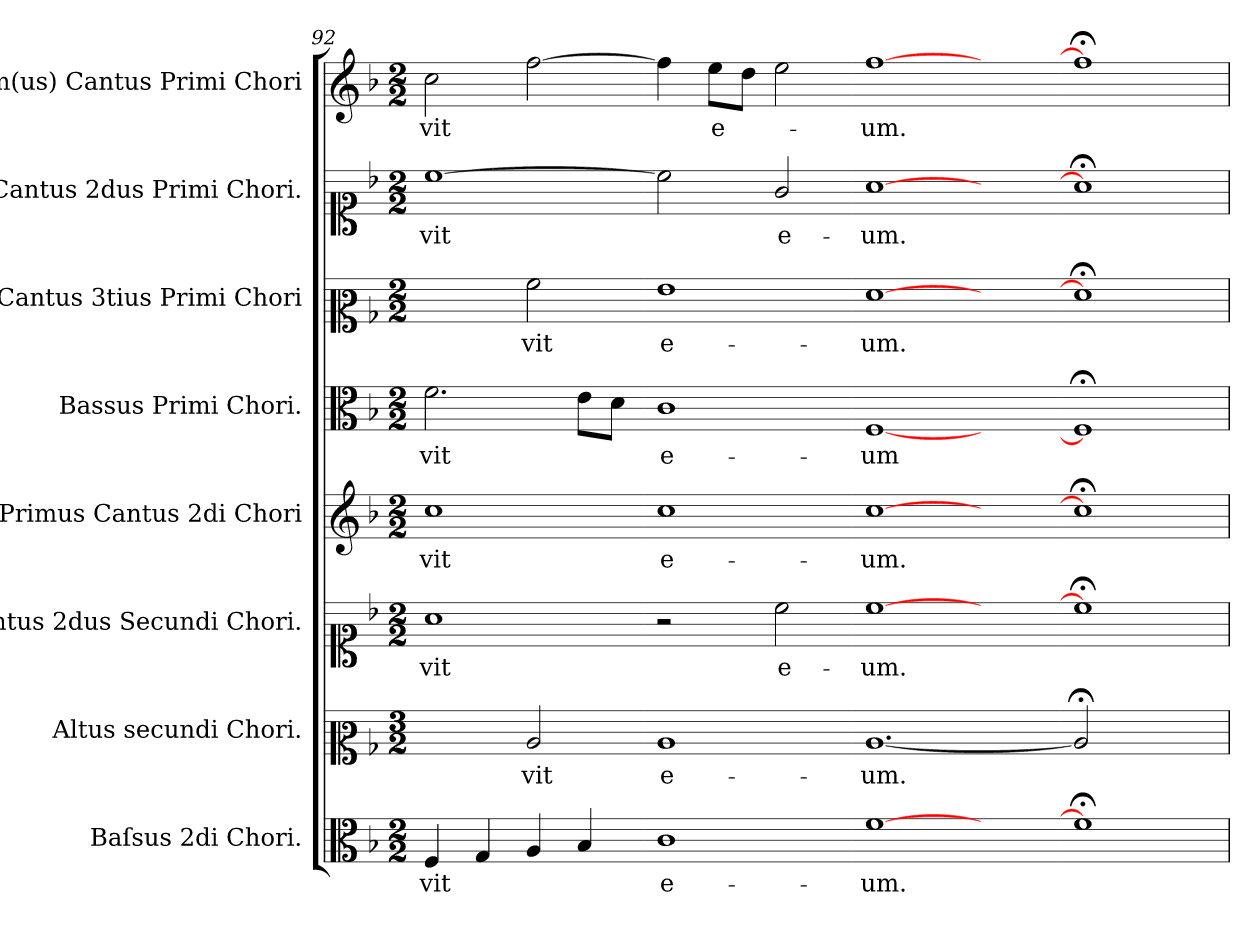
**kern	**text	**kern	**text	**kern	**text	**kern	**text	**kern	**text	**kern	**text	**kern	**text	**kern	**text
*part8	*part8	*part7	*part7	*part6	*part6	*part5	*part5	*part4	*part4	*part3	*part3	*part2	*part2	*part1	*part1
*staff8	*staff8	*staff7	*staff7	*staff6	*staff6	*staff5	*staff5	*staff4	*staff4	*staff3	*staff3	*staff2	*staff2	*staff1	*staff1
*I"Baſsus 2di Chori.	*	*I"Altus secundi Chori.	*	*I"Cantus 2dus Secundi Chori.	*	*I"Primus Cantus 2di Chori	*	*I"Bassus Primi Chori.	*	*I"Cantus 3tius Primi Chori	*	*I"Cantus 2dus Primi Chori.	*	*I"Im(us) Cantus Primi Chori	*
*clefC3	*	*clefC2	*	*clefC1	*	*clefG2	*	*clefC3	*	*clefC2	*	*clefC1	*	*clefG2	*
*k[b-]	*	*k[b-]	*	*k[b-]	*	*k[b-]	*	*k[b-]	*	*k[b-]	*	*k[b-]	*	*k[b-]	*
*F:	*	*F:	*	*F:	*	*F:	*	*F:	*	*F:	*	*F:	*	*F:	*
*M2/2	*	*M3/2	*	*M2/2	*	*M2/2	*	*M2/2	*	*M2/2	*	*M2/2	*	*M2/2	*
=92	=92	=92	=92	=92	=92	=92	=92	=92	=92	=92	=92	=92	=92	=92	=92
4F/	-vit	2ryy	.	1a	-vit	1cc	-vit	2.f\	-vit	2ryy	.	[1cc	-vit	2cc\	-vit
4G/	.	.	.	.	.	.	.	.	.	.	.	.	.	.	.
4A/	.	2c/	-vit	.	.	.	.	.	.	2a\	-vit	.	.	[2ff\	.
4B-/	.	.	.	.	.	.	.	8e\L	.	.	.	.	.	.	.
.	.	.	.	.	.	.	.	8d\J	.	.	.	.	.	.	.
=93-	=93-	=93-	=93-	=93-	=93-	=93-	=93-	=93-	=93-	=93-	=93-	=93-	=93-	=93-	=93-
1c	e-	1c	e-	2r	.	1cc	e-	1c	e-	1g	e-	2cc]	.	4ff\]	.
.	.	.	.	.	.	.	.	.	.	.	.	.	.	8ee\L	e-
.	.	.	.	.	.	.	.	.	.	.	.	.	.	8dd\J	.
.	.	.	.	2cc\	e-	.	.	.	.	.	.	2g/	e-	2ee\	.
=94-	=94-	=94-	=94-	=94-	=94-	=94-	=94-	=94-	=94-	=94-	=94-	=94-	=94-	=94-	=94-
[1f	-um.	[1.c	-um.	[1cc	-um.	[1cc	-um.	[1F	-um	[1f	-um.	[1a	-um.	[1ff	-um.
2ryy	.	.	.	2ryy	.	2ryy	.	2ryy	.	2ryy	.	2ryy	.	2ryy	.
=95-	=95-	=95-	=95-	=95-	=95-	=95-	=95-	=95-	=95-	=95-	=95-	=95-	=95-	=95-	=95-
1f;<;]	.	2c;<;]	.	1cc;<;]	.	1cc;<;]	.	1F;<;]	.	1f;<;]	.	1a;<;]	.	1ff;<;]	.
.	.	2ryy	.	.	.	.	.	.	.	.	.	.	.	.	.
=	=	=	=	=	=	=	=	=	=	=	=	=	=	=	=
*-	*-	*-	*-	*-	*-	*-	*-	*-	*-	*-	*-	*-	*-	*-	*-
